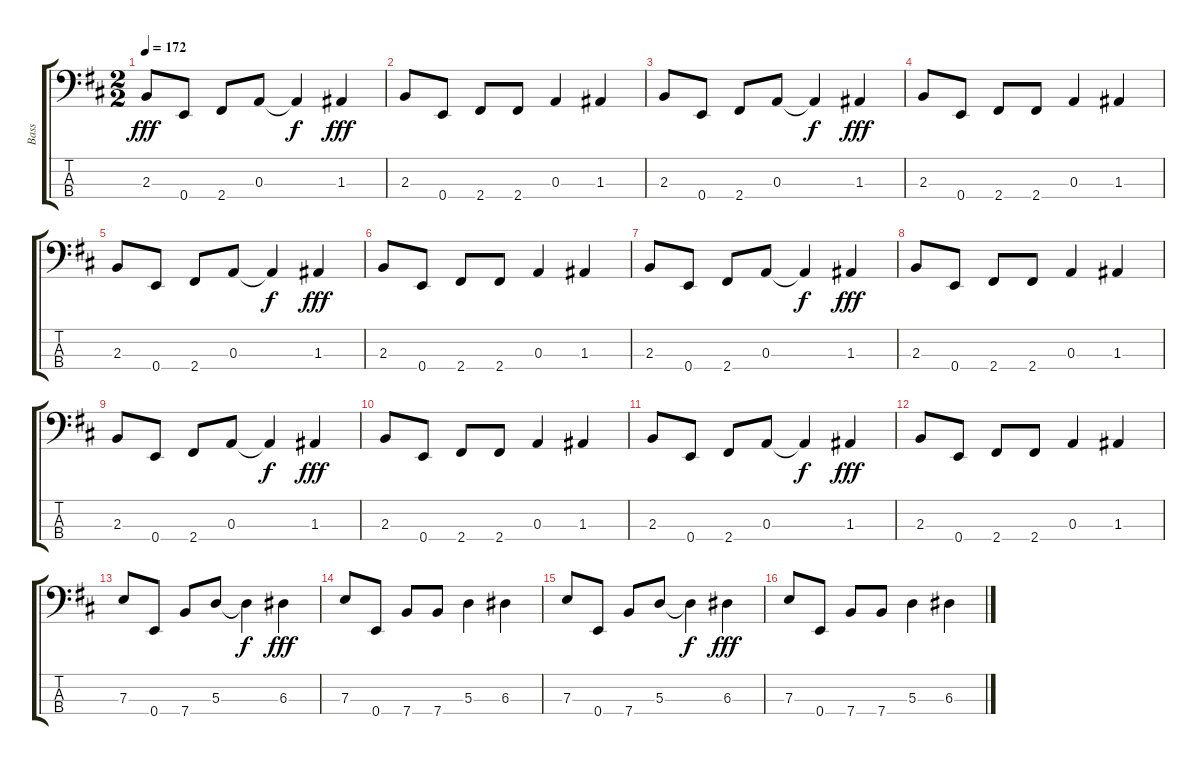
\track ("Bass" "Bass") {instrument electricbassfinger}
\staff {score tabs}
\tuning (G2 D2 A1 E1) {hide}
\ts (2 2)
\tempo 172
\clef f4
\ks d
2.3.8{dy fff} 0.4.8 2.4.8 0.3.8 0.3{t}.4{dy f} 1.3.4{dy fff} |
2.3.8 0.4.8 2.4.8 2.4.8 0.3.4 1.3.4 |
2.3.8 0.4.8 2.4.8 0.3.8 0.3{t}.4{dy f} 1.3.4{dy fff} |
2.3.8 0.4.8 2.4.8 2.4.8 0.3.4 1.3.4 |
2.3.8 0.4.8 2.4.8 0.3.8 0.3{t}.4{dy f} 1.3.4{dy fff} |
2.3.8 0.4.8 2.4.8 2.4.8 0.3.4 1.3.4 |
2.3.8 0.4.8 2.4.8 0.3.8 0.3{t}.4{dy f} 1.3.4{dy fff} |
2.3.8 0.4.8 2.4.8 2.4.8 0.3.4 1.3.4 |
2.3.8 0.4.8 2.4.8 0.3.8 0.3{t}.4{dy f} 1.3.4{dy fff} |
2.3.8 0.4.8 2.4.8 2.4.8 0.3.4 1.3.4 |
2.3.8 0.4.8 2.4.8 0.3.8 0.3{t}.4{dy f} 1.3.4{dy fff} |
2.3.8 0.4.8 2.4.8 2.4.8 0.3.4 1.3.4 |
7.3.8 0.4.8 7.4.8 5.3.8 5.3{t}.4{dy f} 6.3.4{dy fff} |
7.3.8 0.4.8 7.4.8 7.4.8 5.3.4 6.3.4 |
7.3.8 0.4.8 7.4.8 5.3.8 5.3{t}.4{dy f} 6.3.4{dy fff} |
7.3.8 0.4.8 7.4.8 7.4.8 5.3.4 6.3.4
